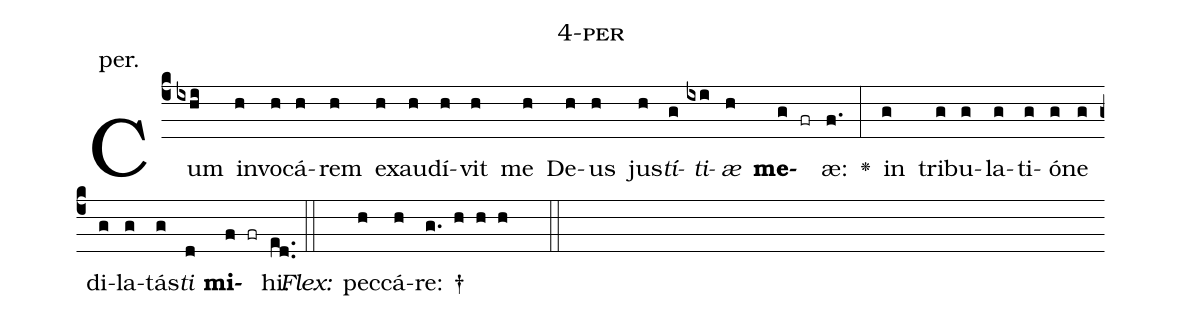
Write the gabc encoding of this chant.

name: 4-per;
annotation: per.;
%%
(c4)Cum(ixhi) in(h)vo(h)cá(h)rem(h) ex(h)au(h)dí(h)vit(h) me(h) De(h)us(h) jus(h)<i>tí</i>(g)<i>ti</i>(ixi)<i>æ</i>(h) <b>me</b>(g fr)æ:(f.) <v>\greheightstar</v>(:) in(g) tri(g)bu(g)la(g)ti(g)ó(g)ne(g) di(g)la(g)tás(g)<i>ti</i>(d) <b>mi</b>(f fr)hi.(ed..) (::)
<i>Flex:</i>()  pec(h)cá(h)re: †(g. h h h  ::)

%E(g) u(g) o(g) u(d) a(f) e.(ed..) (::)
